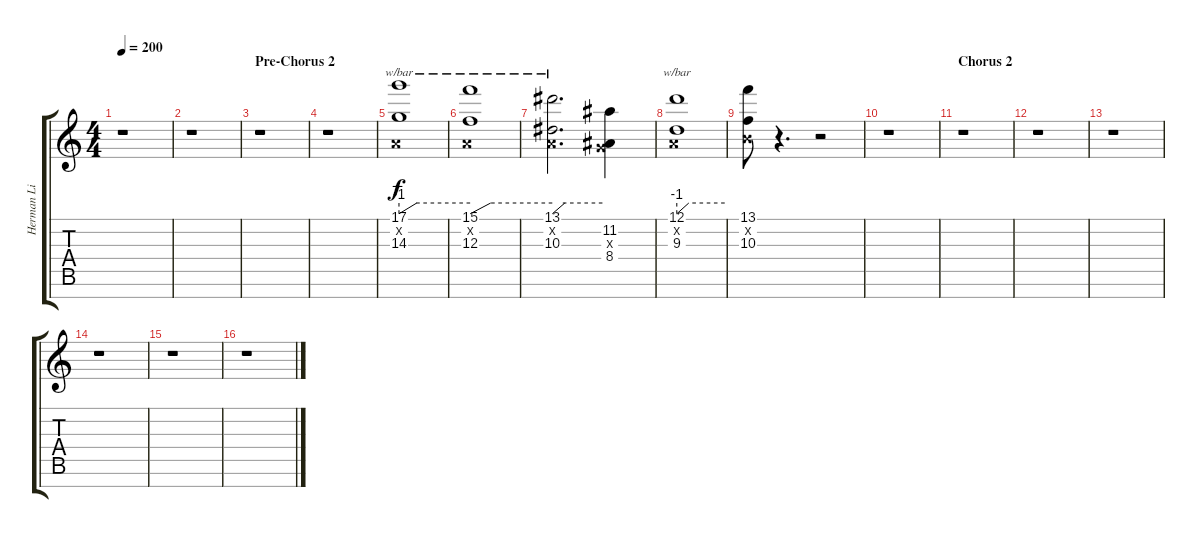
\track ("Herman Li | Overdub" "Herman Li ") {instrument distortionguitar}
\staff {score tabs}
\tuning (E4 B3 G3 D3 A2 E2 B1) {hide}
\ts (4 4)
\tempo 200
\clef g2
\ks c
r.1{dy f} |
r.1 |
\section ("" "Pre-Chorus 2")
r.1 |
r.1 |
(17.1 0.2{x} 14.3).1{tbe (custom default 0 -4 15 0 60 0)} |
(15.1 0.2{x} 12.3).1{tbe (custom default 0 -4 15 0 60 0)} |
(13.1 0.2{x} 10.3).2{d tbe (custom default 0 -4 15 0 60 0)} (11.2 0.3{x} 8.4).4 |
(12.1 0.2{x} 9.3).1{tbe (custom default 0 -4 15 0 60 0)} |
(13.1 0.2{x} 10.3).8 r.4{d} r.2 |
r.1 |
\section ("" "Chorus 2")
r.1 |
r.1 |
r.1 |
r.1 |
r.1 |
r.1
